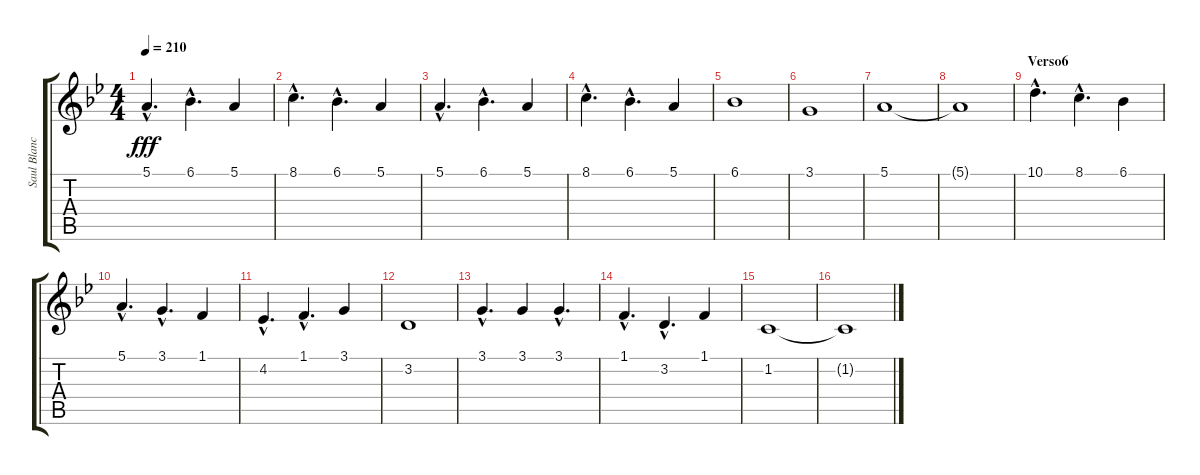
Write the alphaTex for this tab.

\track ("Saul Blanch" "Saul Blanc") {instrument baritonesax}
\staff {score tabs}
\tuning (E4 B3 G3 D3 A2 E2) {hide}
\ts (4 4)
\tempo 210
\clef g2
\ks gminor
5.1{hac}.4{d dy fff} 6.1{hac}.4{d} 5.1.4 |
8.1{hac}.4{d} 6.1{hac}.4{d} 5.1.4 |
5.1{hac}.4{d} 6.1{hac}.4{d} 5.1.4 |
8.1{hac}.4{d} 6.1{hac}.4{d} 5.1.4 |
6.1.1 |
3.1.1 |
5.1.1 |
5.1{t}.1 |
\section ("" "Verso6")
10.1{hac}.4{d} 8.1{hac}.4{d} 6.1.4 |
5.1{hac}.4{d} 3.1{hac}.4{d} 1.1.4 |
4.2{hac}.4{d} 1.1{hac}.4{d} 3.1.4 |
3.2.1 |
3.1{hac}.4{d} 3.1.4 3.1{hac}.4{d} |
1.1{hac}.4{d} 3.2{hac}.4{d} 1.1.4 |
1.2.1 |
1.2{t}.1
